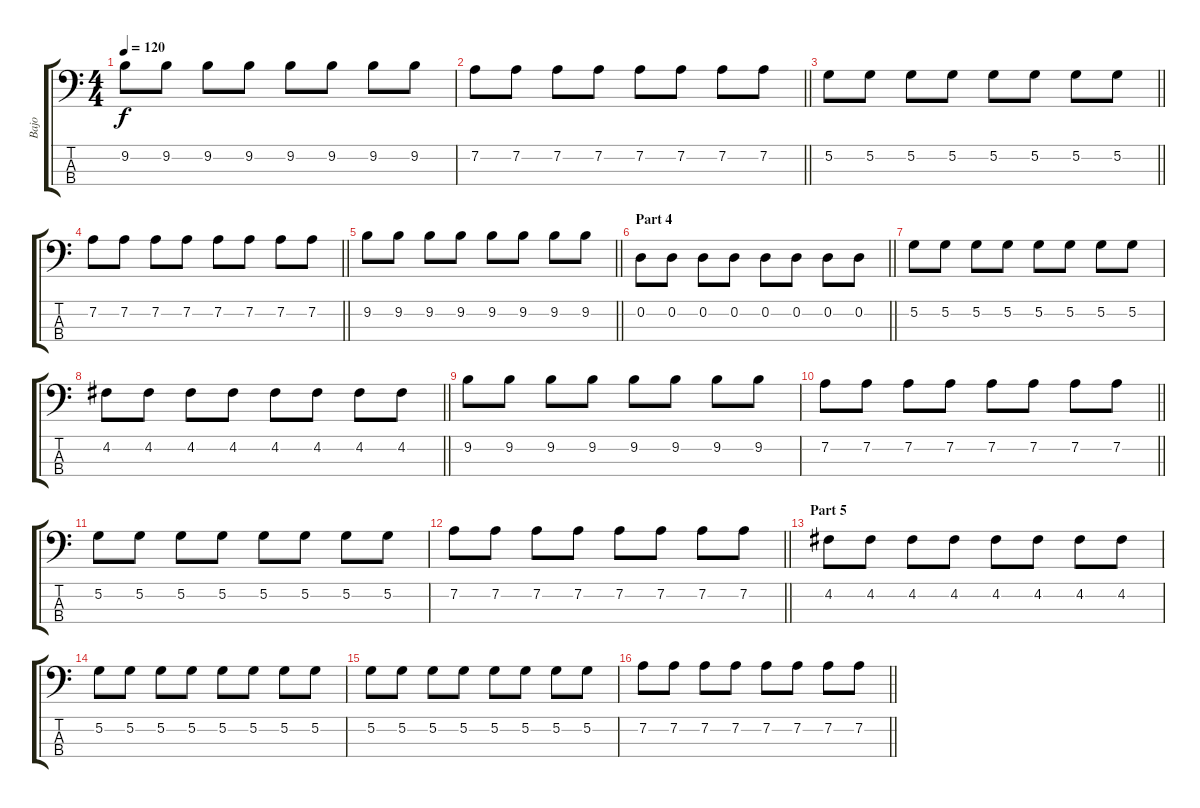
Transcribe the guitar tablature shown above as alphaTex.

\track ("Bajo" "Bajo") {instrument electricbasspick}
\staff {score tabs}
\tuning (G2 D2 A1 E1) {hide}
\ts (4 4)
\tempo 120
\clef f4
\ks c
9.2.8{dy f} 9.2.8 9.2.8 9.2.8 9.2.8 9.2.8 9.2.8 9.2.8 |
\barLineRight lightlight
7.2.8 7.2.8 7.2.8 7.2.8 7.2.8 7.2.8 7.2.8 7.2.8 |
\barLineRight lightlight
5.2.8 5.2.8 5.2.8 5.2.8 5.2.8 5.2.8 5.2.8 5.2.8 |
\barLineRight lightlight
7.2.8 7.2.8 7.2.8 7.2.8 7.2.8 7.2.8 7.2.8 7.2.8 |
\barLineRight lightlight
9.2.8 9.2.8 9.2.8 9.2.8 9.2.8 9.2.8 9.2.8 9.2.8 |
\section ("" "Part 4")
\barLineRight lightlight
0.2.8 0.2.8 0.2.8 0.2.8 0.2.8 0.2.8 0.2.8 0.2.8 |
5.2.8 5.2.8 5.2.8 5.2.8 5.2.8 5.2.8 5.2.8 5.2.8 |
\barLineRight lightlight
4.2.8 4.2.8 4.2.8 4.2.8 4.2.8 4.2.8 4.2.8 4.2.8 |
9.2.8 9.2.8 9.2.8 9.2.8 9.2.8 9.2.8 9.2.8 9.2.8 |
\barLineRight lightlight
7.2.8 7.2.8 7.2.8 7.2.8 7.2.8 7.2.8 7.2.8 7.2.8 |
5.2.8 5.2.8 5.2.8 5.2.8 5.2.8 5.2.8 5.2.8 5.2.8 |
\barLineRight lightlight
7.2.8 7.2.8 7.2.8 7.2.8 7.2.8 7.2.8 7.2.8 7.2.8 |
\section ("" "Part 5")
4.2.8 4.2.8 4.2.8 4.2.8 4.2.8 4.2.8 4.2.8 4.2.8 |
5.2.8 5.2.8 5.2.8 5.2.8 5.2.8 5.2.8 5.2.8 5.2.8 |
5.2.8 5.2.8 5.2.8 5.2.8 5.2.8 5.2.8 5.2.8 5.2.8 |
\barLineRight lightlight
7.2.8 7.2.8 7.2.8 7.2.8 7.2.8 7.2.8 7.2.8 7.2.8
